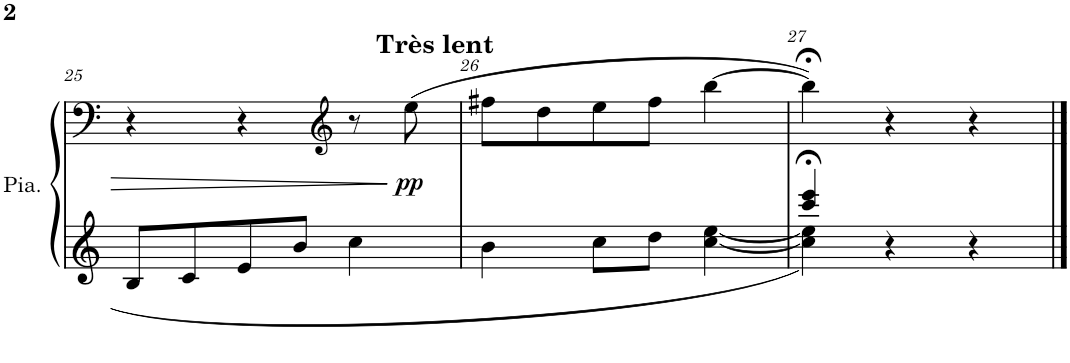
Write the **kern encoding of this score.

**kern	**kern	**dynam
*part1	*part1	*part1
*staff2	*staff1	*staff1/2
*I"Piano	*	*
*I'Pia.	*	*
!!LO:PB:g=z
*clefG2	*clefF4	*
*k[]	*k[]	*
*M3/4	*M3/4	*
=25	=25	=25
8B/L	4r	.
8c/	.	.
8e/	4r	.
8b/J	.	.
*	*clefG2	*
4cc\	8r	.
!	!LO:TX:a:B:t=Très lent	!
!	!	!LO:DY:b
.	(8ee\	pp
=26	=26	=26
4b\	8ff#X\L	.
.	8dd\	.
8cc\L	8ee\	.
8dd\J	8ff#\J	.
[4cc\ [4ee\	[4bb\	.
=27	=27	=27
*^	*	*
4ccc/;< 4eee/;<	4cc\] 4ee\]	4bb;<\])	.
4r	2ryy	4r	.
4r	.	4r	.
*v	*v	*	*
==	==	==
*-	*-	*-
